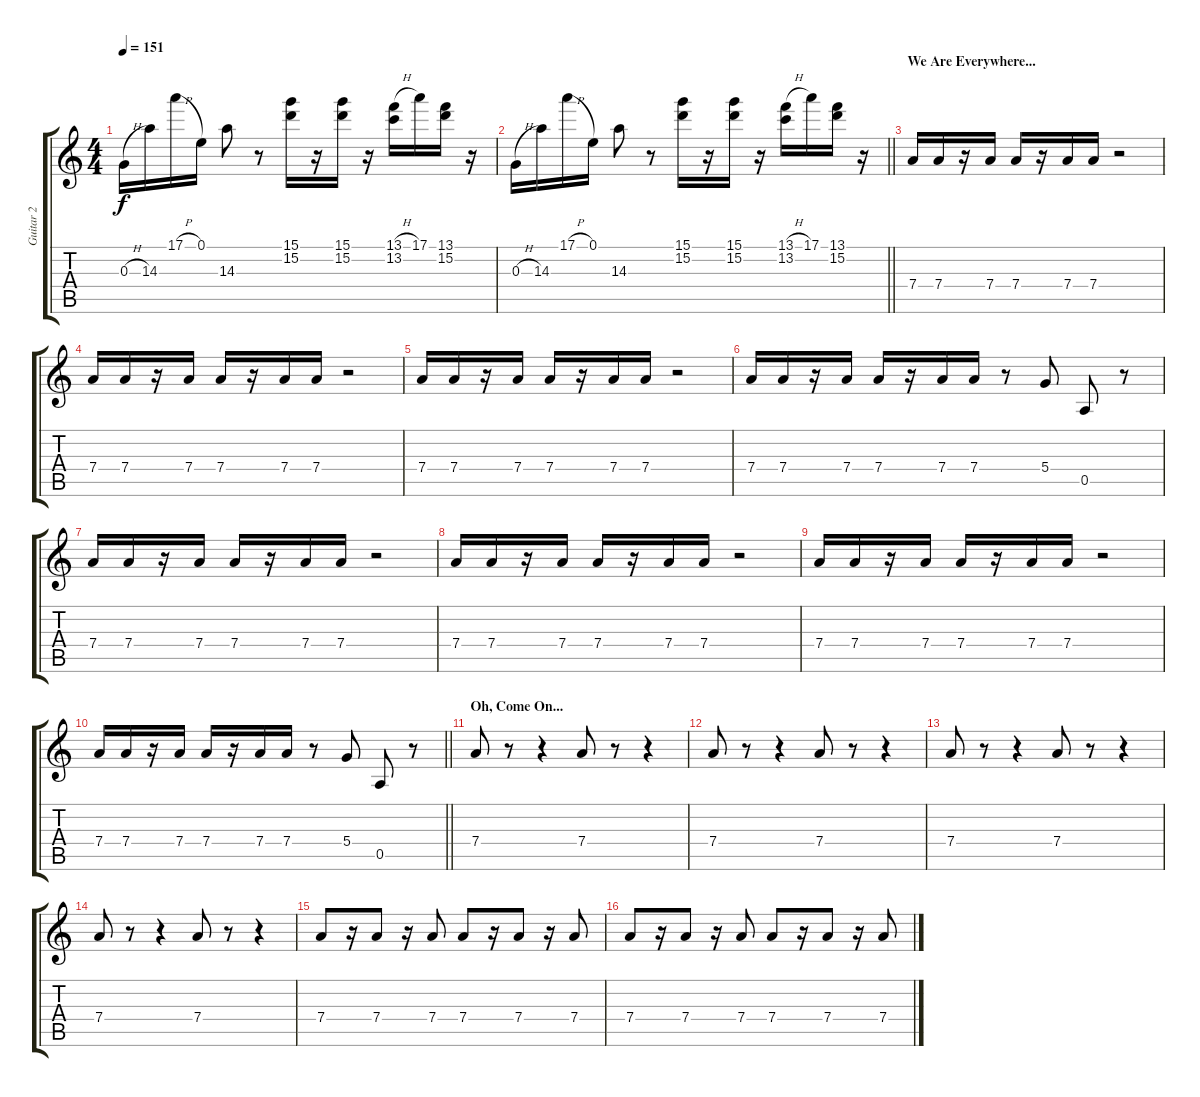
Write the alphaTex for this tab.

\track ("Guitar 2" "Guitar 2") {instrument electricguitarclean}
\staff {score tabs}
\tuning (E4 B3 G3 D3 A2 E2) {hide}
\ts (4 4)
\tempo 151
\clef g2
\ks c
0.3{h}.16{dy f} 14.3.16 17.1{h}.16 0.1.16 14.3.8 r.8 (15.1 15.2).16 r.16 (15.1 15.2).16 r.16 (13.1{h} 13.2).16 17.1.16 (13.1 15.2).16 r.16 |
\barLineRight lightlight
0.3{h}.16 14.3.16 17.1{h}.16 0.1.16 14.3.8 r.8 (15.1 15.2).16 r.16 (15.1 15.2).16 r.16 (13.1{h} 13.2).16 17.1.16 (13.1 15.2).16 r.16 |
\section ("" "We Are Everywhere...")
7.4.16{volume 14} 7.4.16 r.16 7.4.16 7.4.16 r.16 7.4.16 7.4.16 r.2 |
7.4.16 7.4.16 r.16 7.4.16 7.4.16 r.16 7.4.16 7.4.16 r.2 |
7.4.16 7.4.16 r.16 7.4.16 7.4.16 r.16 7.4.16 7.4.16 r.2 |
7.4.16 7.4.16 r.16 7.4.16 7.4.16 r.16 7.4.16 7.4.16 r.8 5.4.8 0.5.8 r.8 |
7.4.16{volume 14} 7.4.16 r.16 7.4.16 7.4.16 r.16 7.4.16 7.4.16 r.2 |
7.4.16 7.4.16 r.16 7.4.16 7.4.16 r.16 7.4.16 7.4.16 r.2 |
7.4.16 7.4.16 r.16 7.4.16 7.4.16 r.16 7.4.16 7.4.16 r.2 |
\barLineRight lightlight
7.4.16 7.4.16 r.16 7.4.16 7.4.16 r.16 7.4.16 7.4.16 r.8 5.4.8 0.5.8 r.8 |
\section ("" "Oh, Come On...")
7.4.8 r.8 r.4 7.4.8 r.8 r.4 |
7.4.8 r.8 r.4 7.4.8 r.8 r.4 |
7.4.8 r.8 r.4 7.4.8 r.8 r.4 |
7.4.8 r.8 r.4 7.4.8 r.8 r.4 |
7.4.8 r.16 7.4.8 r.16 7.4.8 7.4.8 r.16 7.4.8 r.16 7.4.8 |
7.4.8 r.16 7.4.8 r.16 7.4.8 7.4.8 r.16 7.4.8 r.16 7.4.8
